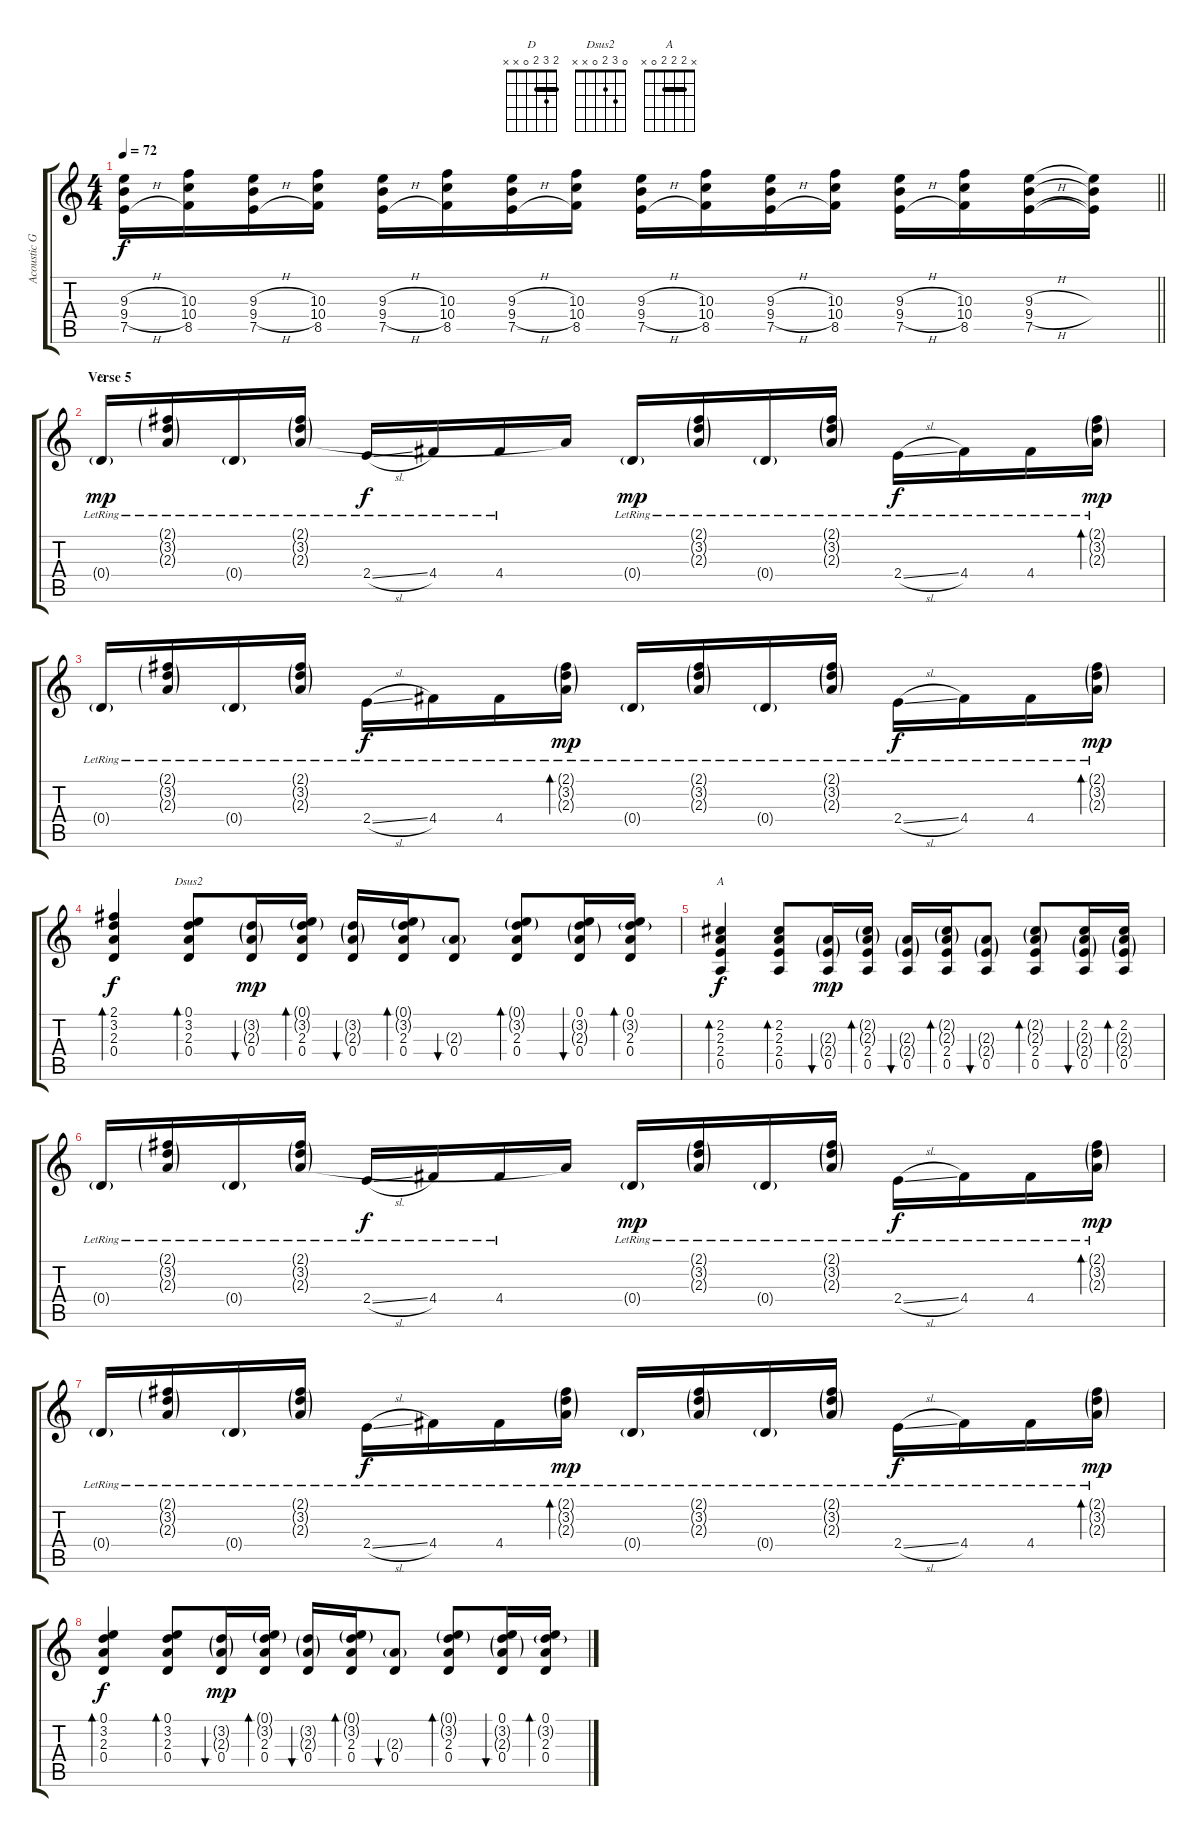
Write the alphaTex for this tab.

\track ("Acoustic Guitar 1" "Acoustic G") {instrument acousticguitarsteel}
\staff {score tabs}
\tuning (E4 B3 G3 D3 A2 E2) {hide}
\chord ("D" 2 3 2 0 x x) {barre 2}
\chord ("Dsus2" 0 3 2 0 x x)
\chord ("A" x 2 2 2 0 x) {barre 2}
\ts (4 4)
\tempo 72
\clef g2
\barLineRight lightlight
\ks c
(9.3{h} 9.4{h} 7.5{h}).16{dy f} (10.3 10.4 8.5).16 (9.3{h} 9.4{h} 7.5{h}).16 (10.3 10.4 8.5).16 (9.3{h} 9.4{h} 7.5{h}).16 (10.3 10.4 8.5).16 (9.3{h} 9.4{h} 7.5{h}).16 (10.3 10.4 8.5).16 (9.3{h} 9.4{h} 7.5{h}).16 (10.3 10.4 8.5).16 (9.3{h} 9.4{h} 7.5{h}).16 (10.3 10.4 8.5).16 (9.3{h} 9.4{h} 7.5{h}).16 (10.3 10.4 8.5).16 (9.3{h} 9.4{h} 7.5{h}).16 (9.3{t} 9.4{t} 7.5{t}).16 |
\section ("" "Verse 5")
0.4{g lr}.16{ch "D" dy mp} (2.1{g lr} 3.2{g lr} 2.3{g lr}).16 0.4{g lr}.16 (2.1{g lr} 3.2{g lr} 2.3{g lr}).16 2.4{sl lr}.16{dy f} 4.4{lr}.16 4.4{lr}.16 2.3{t}.16 0.4{g lr}.16{dy mp} (2.1{g lr} 3.2{g lr} 2.3{g lr}).16 0.4{g lr}.16 (2.1{g lr} 3.2{g lr} 2.3{g lr}).16 2.4{sl lr}.16{dy f} 4.4{lr}.16 4.4{lr}.16 (2.1{g lr} 3.2{g lr} 2.3{g lr}).16{bd 120 dy mp} |
0.4{g lr}.16 (2.1{g lr} 3.2{g lr} 2.3{g lr}).16 0.4{g lr}.16 (2.1{g lr} 3.2{g lr} 2.3{g lr}).16 2.4{sl lr}.16{dy f} 4.4{lr}.16 4.4{lr}.16 (2.1{g lr} 3.2{g lr} 2.3{g lr}).16{bd 120 dy mp} 0.4{g lr}.16 (2.1{g lr} 3.2{g lr} 2.3{g lr}).16 0.4{g lr}.16 (2.1{g lr} 3.2{g lr} 2.3{g lr}).16 2.4{sl lr}.16{dy f} 4.4{lr}.16 4.4{lr}.16 (2.1{g lr} 3.2{g lr} 2.3{g lr}).16{bd 120 dy mp} |
(2.1 3.2 2.3 0.4).4{bd 60 dy f} (0.1 3.2 2.3 0.4).8{bd 60 ch "Dsus2"} (3.2{g} 2.3{g} 0.4).16{bu 60 dy mp} (0.1{g} 3.2{g} 2.3 0.4).16{bd 60} (3.2{g} 2.3{g} 0.4).16{bu 60} (0.1{g} 3.2{g} 2.3 0.4).16{bd 60} (2.3{g} 0.4).8{bu 60} (0.1{g} 3.2{g} 2.3 0.4).8{bd 60} (0.1 3.2{g} 2.3{g} 0.4).16{bu 60} (0.1 3.2{g} 2.3 0.4).16{bd 60} |
(2.2 2.3 2.4 0.5).4{bd 60 ch "A" dy f} (2.2 2.3 2.4 0.5).8{bd 60} (2.3{g} 2.4{g} 0.5).16{bu 60 dy mp} (2.2{g} 2.3{g} 2.4 0.5).16{bd 60} (2.3{g} 2.4{g} 0.5).16{bu 60} (2.2{g} 2.3{g} 2.4 0.5).16{bd 60} (2.3{g} 2.4{g} 0.5).8{bu 60} (2.2{g} 2.3{g} 2.4 0.5).8{bd 60} (2.2 2.3{g} 2.4{g} 0.5).16{bu 60} (2.2 2.3{g} 2.4{g} 0.5).16{bd 60} |
0.4{g lr}.16 (2.1{g lr} 3.2{g lr} 2.3{g lr}).16 0.4{g lr}.16 (2.1{g lr} 3.2{g lr} 2.3{g lr}).16 2.4{sl lr}.16{dy f} 4.4{lr}.16 4.4{lr}.16 2.3{t}.16 0.4{g lr}.16{dy mp} (2.1{g lr} 3.2{g lr} 2.3{g lr}).16 0.4{g lr}.16 (2.1{g lr} 3.2{g lr} 2.3{g lr}).16 2.4{sl lr}.16{dy f} 4.4{lr}.16 4.4{lr}.16 (2.1{g lr} 3.2{g lr} 2.3{g lr}).16{bd 120 dy mp} |
0.4{g lr}.16 (2.1{g lr} 3.2{g lr} 2.3{g lr}).16 0.4{g lr}.16 (2.1{g lr} 3.2{g lr} 2.3{g lr}).16 2.4{sl lr}.16{dy f} 4.4{lr}.16 4.4{lr}.16 (2.1{g lr} 3.2{g lr} 2.3{g lr}).16{bd 120 dy mp} 0.4{g lr}.16 (2.1{g lr} 3.2{g lr} 2.3{g lr}).16 0.4{g lr}.16 (2.1{g lr} 3.2{g lr} 2.3{g lr}).16 2.4{sl lr}.16{dy f} 4.4{lr}.16 4.4{lr}.16 (2.1{g lr} 3.2{g lr} 2.3{g lr}).16{bd 120 dy mp} |
(0.1 3.2 2.3 0.4).4{bd 60 dy f} (0.1 3.2 2.3 0.4).8{bd 60} (3.2{g} 2.3{g} 0.4).16{bu 60 dy mp} (0.1{g} 3.2{g} 2.3 0.4).16{bd 60} (3.2{g} 2.3{g} 0.4).16{bu 60} (0.1{g} 3.2{g} 2.3 0.4).16{bd 60} (2.3{g} 0.4).8{bu 60} (0.1{g} 3.2{g} 2.3 0.4).8{bd 60} (0.1 3.2{g} 2.3{g} 0.4).16{bu 60} (0.1 3.2{g} 2.3 0.4).16{bd 60}
